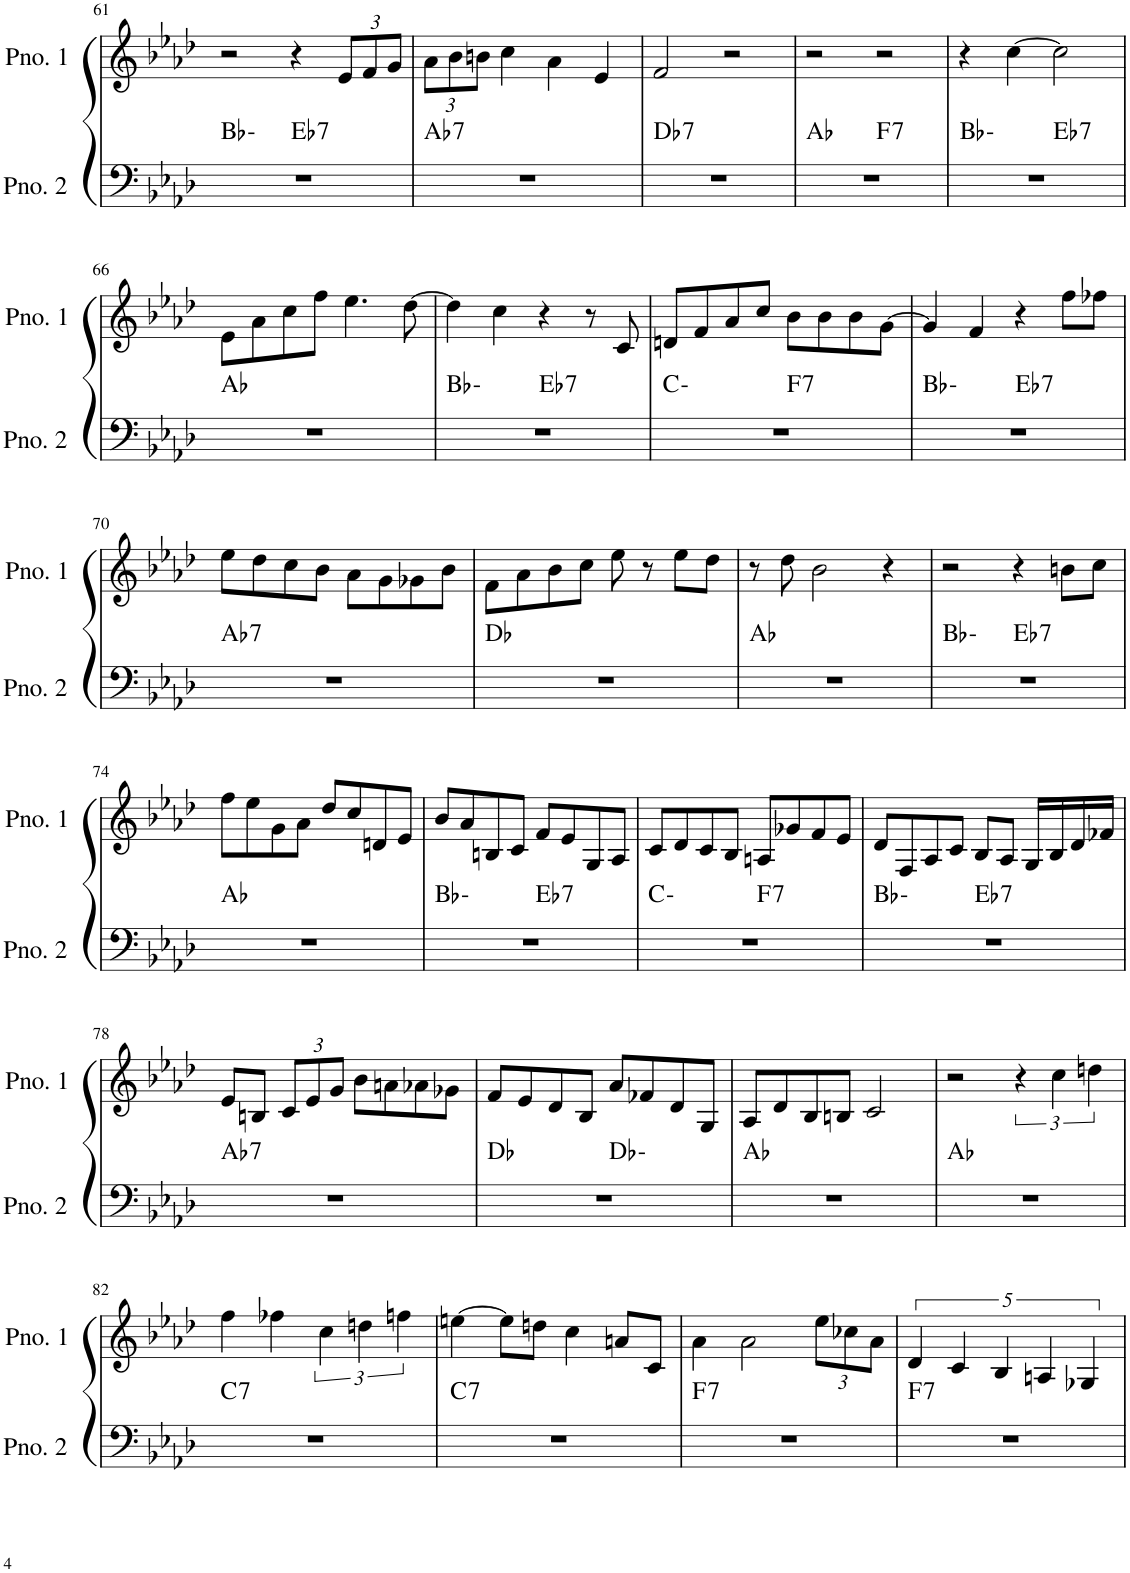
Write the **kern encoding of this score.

**kern	**harte	**kern
*part2	*part2	*part1
*staff2	*	*staff1
*I"ピアノ 2	*	*I"ピアノ 1
!!LO:PB:g=z
*clefF4	*	*clefG2
*k[b-e-a-d-]	*	*k[b-e-a-d-]
*M4/4	*	*M4/4
=61	=61	=61
*^	*	*
1r	2ryy	Bb:min	2r
!	!	!LO:H:kt=7	!
.	2ryy	Eb:7	4r
*	*	*	*Xbrackettup
.	.	.	12e-/L
.	.	.	12f/
.	.	.	12g/J
=62	=62	=62	=62
!	!	!LO:H:kt=7	!
*v	*v	*	*
1r	Ab:7	12a-\L
.	.	12b-\
.	.	12bn\J
.	.	4cc\
.	.	4a-\
.	.	4e-/
=63	=63	=63
!	!LO:H:kt=7	!
1r	Db:7	2f/
.	.	2r
=64	=64	=64
*^	*	*
1r	2ryy	Ab:maj	2r
!	!	!LO:H:kt=7	!
.	2ryy	F:7	2r
=65	=65	=65	=65
1r	2ryy	Bb:min	4r
.	.	.	[4cc\
!	!	!LO:H:kt=7	!
.	2ryy	Eb:7	2cc\]
*v	*v	*	*
!!LO:LB:g=z
=66	=66	=66
1r	Ab:maj	8e-\L
.	.	8a-\
.	.	8cc\
.	.	8ff\J
.	.	4.ee-\
.	.	[8dd-\
=67	=67	=67
*^	*	*
1r	2ryy	Bb:min	4dd-\]
.	.	.	4cc\
!	!	!LO:H:kt=7	!
.	2ryy	Eb:7	4r
.	.	.	8r
.	.	.	8c/
=68	=68	=68	=68
1r	2ryy	C:min	8dn/L
.	.	.	8f/
.	.	.	8a-/
.	.	.	8cc/J
!	!	!LO:H:kt=7	!
.	2ryy	F:7	8b-\L
.	.	.	8b-\
.	.	.	8b-\
.	.	.	[8g\J
=69	=69	=69	=69
1r	2ryy	Bb:min	4g/]
.	.	.	4f/
!	!	!LO:H:kt=7	!
.	2ryy	Eb:7	4r
.	.	.	8ff\L
.	.	.	8ff-X\J
!!LO:LB:g=z
=70	=70	=70	=70
!	!	!LO:H:kt=7	!
*v	*v	*	*
1r	Ab:7	8ee-\L
.	.	8dd-\
.	.	8cc\
.	.	8b-\J
.	.	8a-\L
.	.	8g\
.	.	8g-X\
.	.	8b-\J
=71	=71	=71
1r	Db:maj	8f\L
.	.	8a-\
.	.	8b-\
.	.	8cc\J
.	.	8ee-\
.	.	8r
.	.	8ee-\L
.	.	8dd-\J
=72	=72	=72
1r	Ab:maj	8r
.	.	8dd-\
.	.	2b-\
.	.	4r
=73	=73	=73
*^	*	*
1r	2ryy	Bb:min	2r
!	!	!LO:H:kt=7	!
.	2ryy	Eb:7	4r
.	.	.	8bn\L
.	.	.	8cc\J
*v	*v	*	*
!!LO:LB:g=z
=74	=74	=74
1r	Ab:maj	8ff\L
.	.	8ee-\
.	.	8g\
.	.	8a-\J
.	.	8dd-/L
.	.	8cc/
.	.	8dn/
.	.	8e-/J
=75	=75	=75
*^	*	*
1r	2ryy	Bb:min	8b-/L
.	.	.	8a-/
.	.	.	8Bn/
.	.	.	8c/J
!	!	!LO:H:kt=7	!
.	2ryy	Eb:7	8f/L
.	.	.	8e-/
.	.	.	8G/
.	.	.	8A-/J
=76	=76	=76	=76
1r	2ryy	C:min	8c/L
.	.	.	8d-/
.	.	.	8c/
.	.	.	8B-/J
!	!	!LO:H:kt=7	!
.	2ryy	F:7	8An/L
.	.	.	8g-X/
.	.	.	8f/
.	.	.	8e-/J
=77	=77	=77	=77
1r	2ryy	Bb:min	8d-/L
.	.	.	8F/
.	.	.	8A-/
.	.	.	8c/J
!	!	!LO:H:kt=7	!
.	2ryy	Eb:7	8B-/L
.	.	.	8A-/J
.	.	.	16G/LL
.	.	.	16B-/
.	.	.	16d-/
.	.	.	16f-X/JJ
!!LO:LB:g=z
=78	=78	=78	=78
!	!	!LO:H:kt=7	!
*v	*v	*	*
1r	Ab:7	8e-/L
.	.	8Bn/J
.	.	12c/L
.	.	12e-/
.	.	12g/J
.	.	8b-\L
.	.	8an\
.	.	8a-X\
.	.	8g-X\J
=79	=79	=79
*^	*	*
1r	2ryy	Db:maj	8f/L
.	.	.	8e-/
.	.	.	8d-/
.	.	.	8B-/J
.	2ryy	Db:min	8a-/L
.	.	.	8f-X/
.	.	.	8d-/
.	.	.	8G/J
*v	*v	*	*
=80	=80	=80
1r	Ab:maj	8A-/L
.	.	8d-/
.	.	8B-/
.	.	8Bn/J
.	.	2c/
=81	=81	=81
1r	Ab:maj	2r
*	*	*brackettup
.	.	6r
.	.	6cc\
.	.	6ddn\
!!LO:LB:g=z
=82	=82	=82
!	!LO:H:kt=7	!
1r	C:7	4ff\
.	.	4ff-X\
.	.	6cc\
.	.	6ddn\
.	.	6ffn\
=83	=83	=83
!	!LO:H:kt=7	!
1r	C:7	[4een\
.	.	8ee\L]
.	.	8ddn\J
.	.	4cc\
.	.	8an/L
.	.	8c/J
=84	=84	=84
!	!LO:H:kt=7	!
1r	F:7	4a-\
.	.	2a-\
*	*	*Xbrackettup
.	.	12ee-\L
.	.	12cc-X\
.	.	12a-\J
=85	=85	=85
*	*	*brackettup
!	!LO:H:kt=7	!
1r	F:7	5d-/
.	.	5c/
.	.	5B-/
.	.	5An/
.	.	5G-X/
=	=	=
*-	*-	*-
